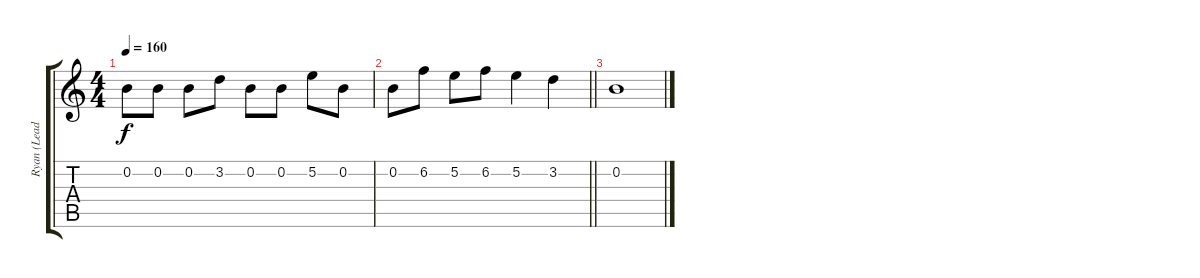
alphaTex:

\track ("Ryan (Lead Guitar)" "Ryan (Lead") {instrument distortionguitar}
\staff {score tabs}
\tuning (E4 B3 G3 D3 A2 E2) {hide}
\ts (4 4)
\tempo 160
\clef g2
\ks c
0.2.8{dy f} 0.2.8 0.2.8 3.2.8 0.2.8 0.2.8 5.2.8 0.2.8 |
\barLineRight lightlight
0.2.8 6.2.8 5.2.8 6.2.8 5.2.4 3.2.4 |
0.2.1
